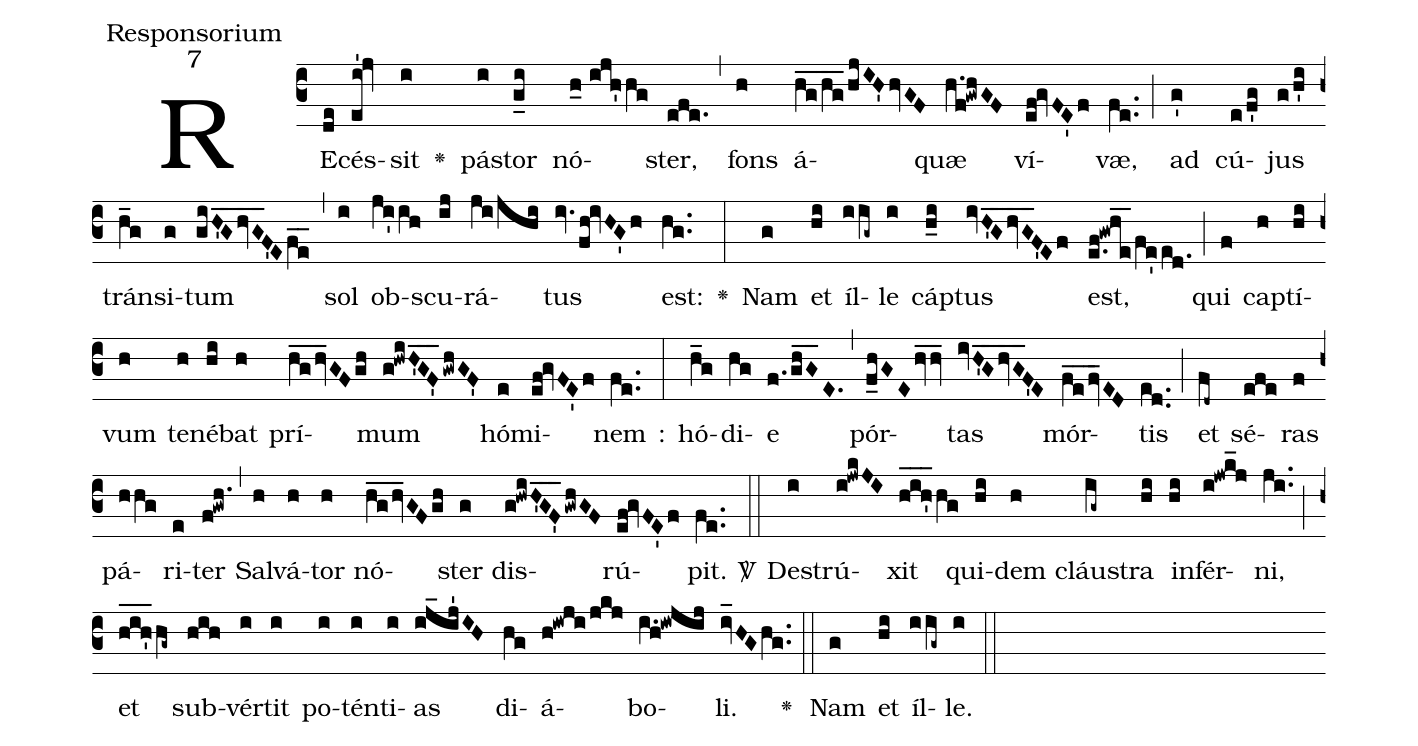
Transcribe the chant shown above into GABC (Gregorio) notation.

office-part: Responsorium;
mode: 7;
%%
(c3) RE(de)cés(ei'!jv)sit(i) <v>\greheightstar</v>() pá(i)stor(g_i) nó(h_0//ijh'hg)ster,(efe.) (,) fons(h) á(hg__/h_g_/hjIH'/hvGF)quæ(h.f!gwhGF) ví(ef!gvFE'f)væ,(fe..) (;) ad(g') cú(e/f'g)jus(g/h'i) trán(h_g)si(g)tum(giH'_G_/hv_G_F'E/f_e_) (,) sol(i) ob(ji'ih)scu(ij)rá(ji/jhi)tus(iv./fh!ivHG'h) est:(hg..) <v>\greheightstar</v>(:) Nam(g) et(hi) íl(iig~)le(i) cáp(h_i)tus(ivH'_G_/hv_G_F'Ef) est,(e.f!gwh_e_/fe'ed.) (;) qui(f) cap(h)tí(hi)vum(h) te(h)né(hi)bat(h) prí(hg__/hv_GF/gh)mum(g!hwiH'_G_F'_/gwhGF') hó(e)mi(ef!gvFE'f)nem(fe..) :(:) hó(h_g)di(hg)e(f./gh_G_E.) (,) pór(f_hGE/hv_/hv_)tas(ivH'_G_/hv_G_F'E) mór(fe__/fv_ED)tis(ed..) (;) et(fd~) sé(efe)ras(f) pá(hhg)ri(e)ter(f!gwh.) (,) Sal(h)vá(h)tor(h) nó(hg__/hv_GF/gh)ster(g) dis(g!hwiH'_G_F'_/gwhGF)rú(ef!gvFE'f)pit.(fe..) <sp>V/</sp>(::) De(i)strú(i!jwkJI)xit(h_i_h'_/hg) qui(hi)dem(h) cláu(ig~)stra(hi) in(hi)fér(i!jwk_j)ni,(ji..) (;) et(h_i_h'_/hg~) sub(hih)vér(i)tit(i) po(i)tén(i)ti(i)as(ij_ij'IH) di(hg)á(h!iwji/jkj)bo(i.h!iwjij)li.(iv_HG/hg..) <v>\greheightstar</v>(::) Nam(g) et(hi) íl(iig~)le.(i) (::)
